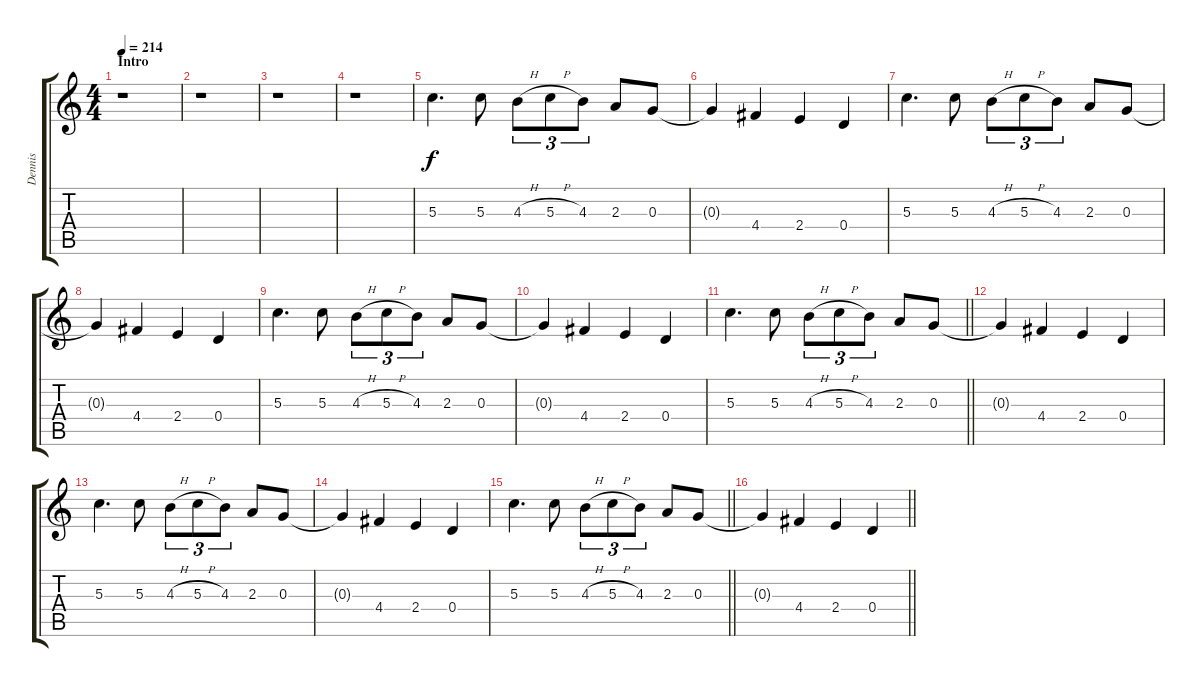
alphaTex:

\track ("Dennis" "Dennis") {instrument distortionguitar}
\staff {score tabs}
\tuning (E4 B3 G3 D3 A2 E2) {hide}
\ts (4 4)
\section ("" "Intro")
\tempo 214
\clef g2
\ks c
r.1{dy f instrument distortionguitar} |
r.1 |
r.1 |
r.1 |
5.3.4{d} 5.3.8 4.3{h}.8{tu (3 2)} 5.3{h}.8{tu (3 2)} 4.3.8{tu (3 2)} 2.3.8 0.3.8 |
0.3{t}.4 4.4.4 2.4.4 0.4.4 |
5.3.4{d} 5.3.8 4.3{h}.8{tu (3 2)} 5.3{h}.8{tu (3 2)} 4.3.8{tu (3 2)} 2.3.8 0.3.8 |
0.3{t}.4 4.4.4 2.4.4 0.4.4 |
5.3.4{d} 5.3.8 4.3{h}.8{tu (3 2)} 5.3{h}.8{tu (3 2)} 4.3.8{tu (3 2)} 2.3.8 0.3.8 |
0.3{t}.4 4.4.4 2.4.4 0.4.4 |
\barLineRight lightlight
5.3.4{d} 5.3.8 4.3{h}.8{tu (3 2)} 5.3{h}.8{tu (3 2)} 4.3.8{tu (3 2)} 2.3.8 0.3.8 |
0.3{t}.4 4.4.4 2.4.4 0.4.4 |
5.3.4{d} 5.3.8 4.3{h}.8{tu (3 2)} 5.3{h}.8{tu (3 2)} 4.3.8{tu (3 2)} 2.3.8 0.3.8 |
0.3{t}.4 4.4.4 2.4.4 0.4.4 |
\barLineRight lightlight
5.3.4{d} 5.3.8 4.3{h}.8{tu (3 2)} 5.3{h}.8{tu (3 2)} 4.3.8{tu (3 2)} 2.3.8 0.3.8 |
\barLineRight lightlight
0.3{t}.4 4.4.4 2.4.4 0.4.4
